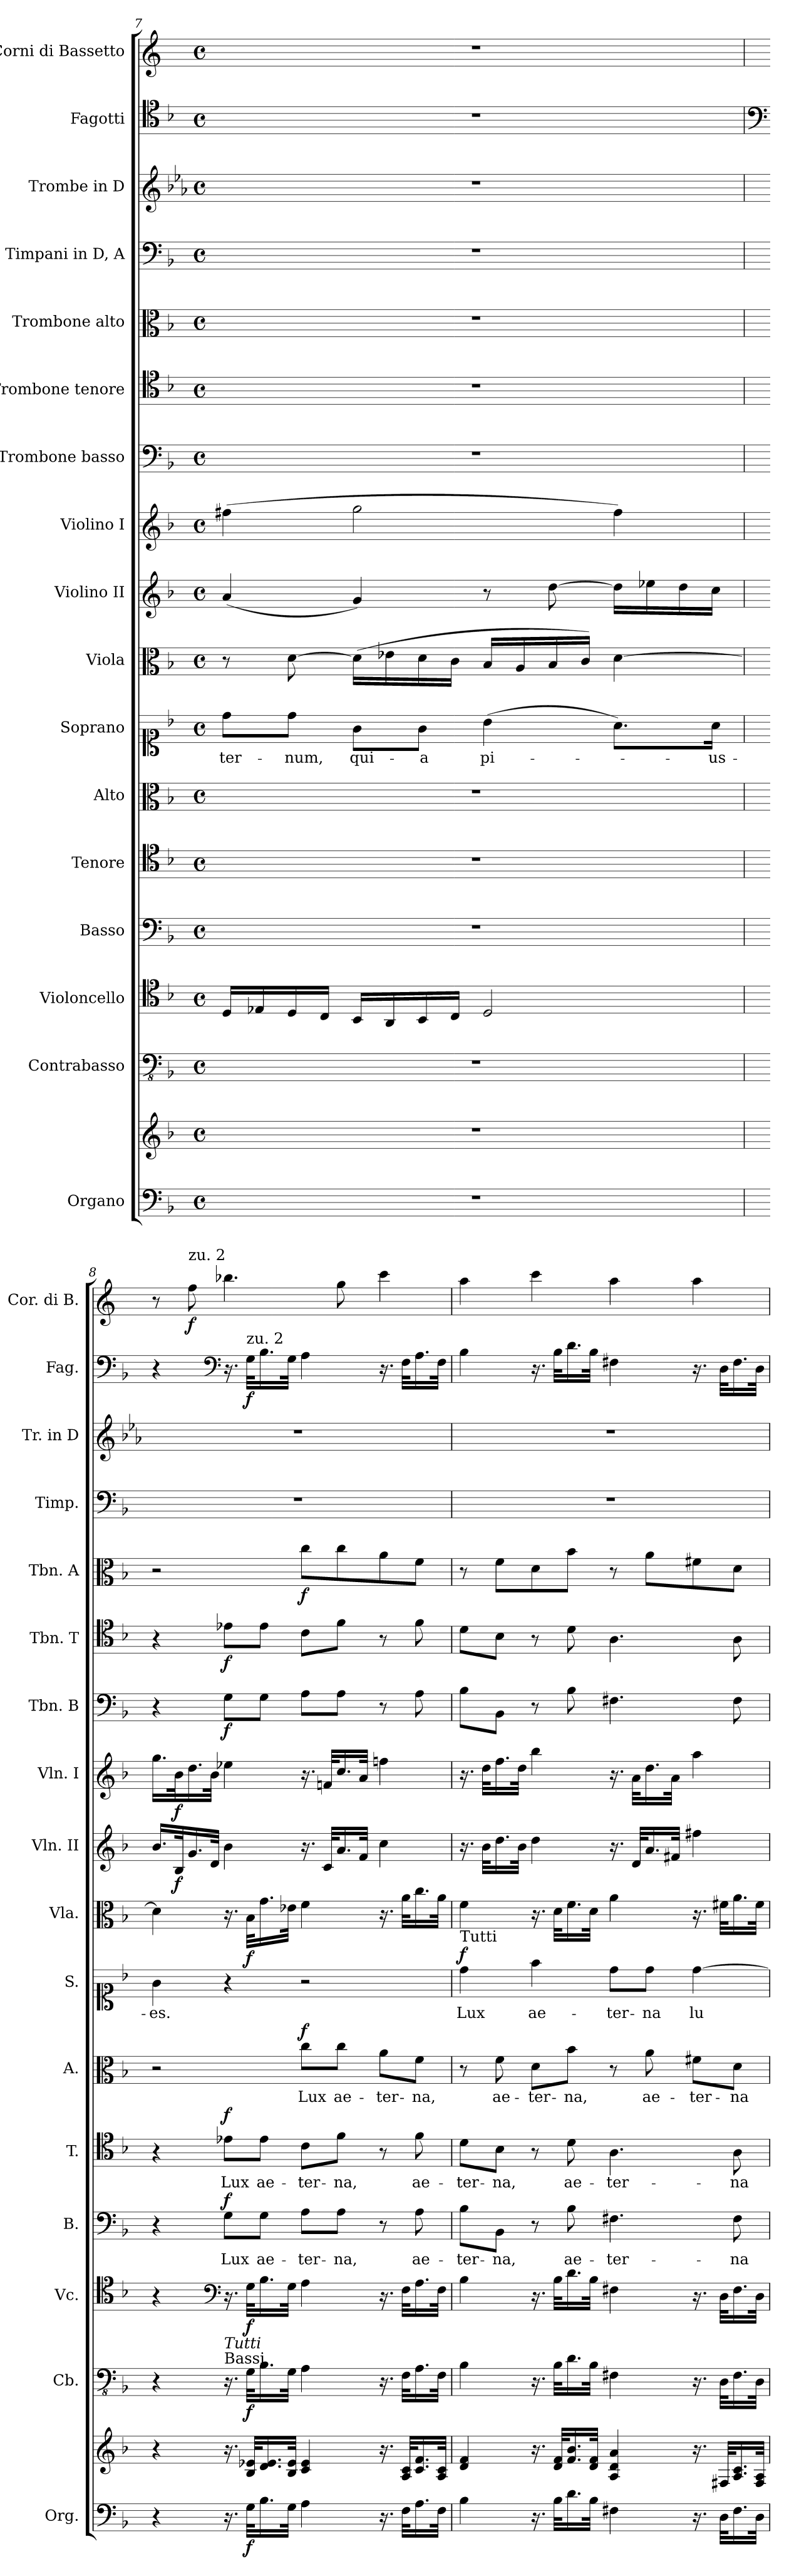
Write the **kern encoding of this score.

**kern	**kern	**dynam	**kern	**dynam	**kern	**dynam	**kern	**text	**dynam	**kern	**text	**dynam	**kern	**text	**dynam	**kern	**text	**dynam	**kern	**dynam	**kern	**dynam	**kern	**dynam	**kern	**dynam	**kern	**dynam	**kern	**dynam	**kern	**kern	**kern	**dynam	**kern	**dynam
*part17	*part17	*part17	*part16	*part16	*part15	*part15	*part14	*part14	*part14	*part13	*part13	*part13	*part12	*part12	*part12	*part11	*part11	*part11	*part10	*part10	*part9	*part9	*part8	*part8	*part7	*part7	*part6	*part6	*part5	*part5	*part4	*part3	*part2	*part2	*part1	*part1
*staff18	*staff17	*staff17/18	*staff16	*staff16	*staff15	*staff15	*staff14	*staff14	*staff14	*staff13	*staff13	*staff13	*staff12	*staff12	*staff12	*staff11	*staff11	*staff11	*staff10	*staff10	*staff9	*staff9	*staff8	*staff8	*staff7	*staff7	*staff6	*staff6	*staff5	*staff5	*staff4	*staff3	*staff2	*staff2	*staff1	*staff1
*I"Organo	*	*	*I"Contrabasso	*	*I"Violoncello	*	*I"Basso	*	*	*I"Tenore	*	*	*I"Alto	*	*	*I"Soprano	*	*	*I"Viola	*	*I"Violino II	*	*I"Violino I	*	*I"Trombone basso	*	*I"Trombone tenore	*	*I"Trombone alto	*	*I"Timpani in D, A	*I"Trombe in D	*I"Fagotti	*	*I"Corni di Bassetto	*
*I'Org.	*	*	*I'Cb.	*	*I'Vc.	*	*I'B.	*	*	*I'T.	*	*	*I'A.	*	*	*I'S.	*	*	*I'Vla.	*	*I'Vln. II	*	*I'Vln. I	*	*I'Tbn. B	*	*I'Tbn. T	*	*I'Tbn. A	*	*I'Timp.	*I'Tr. in D	*I'Fag.	*	*I'Cor. di B.	*
*clefF4	*clefG2	*	*clefFv4	*	*clefC4	*	*clefF4	*	*	*clefC4	*	*	*clefC3	*	*	*clefC1	*	*	*clefC3	*	*clefG2	*	*clefG2	*	*clefF4	*	*clefC4	*	*clefC3	*	*clefF4	*clefG2	*clefC4	*	*clefG2	*
*	*	*	*	*	*	*	*	*	*	*	*	*	*	*	*	*	*	*	*	*	*	*	*	*	*	*	*	*	*	*	*	*ITrd-1c-2	*	*	*ITrd4c7	*
*k[b-]	*k[b-]	*	*k[b-]	*	*k[b-]	*	*k[b-]	*	*	*k[b-]	*	*	*k[b-]	*	*	*k[b-]	*	*	*k[b-]	*	*k[b-]	*	*k[b-]	*	*k[b-]	*	*k[b-]	*	*k[b-]	*	*k[b-]	*k[b-]	*k[b-]	*	*k[b-]	*
*M4/4	*M4/4	*	*M4/4	*	*M4/4	*	*M4/4	*	*	*M4/4	*	*	*M4/4	*	*	*M4/4	*	*	*M4/4	*	*M4/4	*	*M4/4	*	*M4/4	*	*M4/4	*	*M4/4	*	*M4/4	*M4/4	*M4/4	*	*M4/4	*
*met(c)	*met(c)	*	*met(c)	*	*met(c)	*	*met(c)	*	*	*met(c)	*	*	*met(c)	*	*	*met(c)	*	*	*met(c)	*	*met(c)	*	*met(c)	*	*met(c)	*	*met(c)	*	*met(c)	*	*met(c)	*met(c)	*met(c)	*	*met(c)	*
=7	=7	=7	=7	=7	=7	=7	=7	=7	=7	=7	=7	=7	=7	=7	=7	=7	=7	=7	=7	=7	=7	=7	=7	=7	=7	=7	=7	=7	=7	=7	=7	=7	=7	=7	=7	=7
!	!	!	!	!	!	!	!	!	!	!	!	!	!	!	!	!	!LO:LY:b	!	!	!	!	!	!	!	!	!	!	!	!	!	!	!	!	!	!	!
1r	1r	.	1r	.	16D/LL	.	1r	.	.	1r	.	.	1r	.	.	8dd\L	-ter-	.	8r	.	(<4a/	.	(>4ff#X\	.	1r	.	1r	.	1r	.	1r	1r	1r	.	1r	.
.	.	.	.	.	16E-X/	.	.	.	.	.	.	.	.	.	.	.	.	.	.	.	.	.	.	.	.	.	.	.	.	.	.	.	.	.	.	.
!	!	!	!	!	!	!	!	!	!	!	!	!	!	!	!	!	!LO:LY:b	!	!	!	!	!	!	!	!	!	!	!	!	!	!	!	!	!	!	!
.	.	.	.	.	16D/	.	.	.	.	.	.	.	.	.	.	8dd\J	-num,	.	[8d\	.	.	.	.	.	.	.	.	.	.	.	.	.	.	.	.	.
.	.	.	.	.	16C/JJ	.	.	.	.	.	.	.	.	.	.	.	.	.	.	.	.	.	.	.	.	.	.	.	.	.	.	.	.	.	.	.
!	!	!	!	!	!	!	!	!	!	!	!	!	!	!	!	!	!LO:LY:b	!	!	!	!	!	!	!	!	!	!	!	!	!	!	!	!	!	!	!
.	.	.	.	.	16BB-/LL	.	.	.	.	.	.	.	.	.	.	8g\L	qui-	.	(>16d\LL]	.	4g/)	.	2gg\	.	.	.	.	.	.	.	.	.	.	.	.	.
.	.	.	.	.	16AA/	.	.	.	.	.	.	.	.	.	.	.	.	.	16e-X\	.	.	.	.	.	.	.	.	.	.	.	.	.	.	.	.	.
!	!	!	!	!	!	!	!	!	!	!	!	!	!	!	!	!	!LO:LY:b	!	!	!	!	!	!	!	!	!	!	!	!	!	!	!	!	!	!	!
.	.	.	.	.	16BB-/	.	.	.	.	.	.	.	.	.	.	8g\J	-a	.	16d\	.	.	.	.	.	.	.	.	.	.	.	.	.	.	.	.	.
.	.	.	.	.	16C/JJ	.	.	.	.	.	.	.	.	.	.	.	.	.	16c\JJ	.	.	.	.	.	.	.	.	.	.	.	.	.	.	.	.	.
!	!	!	!	!	!	!	!	!	!	!	!	!	!	!	!	!	!LO:LY:b	!	!	!	!	!	!	!	!	!	!	!	!	!	!	!	!	!	!	!
.	.	.	.	.	2D/	.	.	.	.	.	.	.	.	.	.	(>4b-\	pi-	.	16B-/LL	.	8r	.	.	.	.	.	.	.	.	.	.	.	.	.	.	.
.	.	.	.	.	.	.	.	.	.	.	.	.	.	.	.	.	.	.	16A/	.	.	.	.	.	.	.	.	.	.	.	.	.	.	.	.	.
.	.	.	.	.	.	.	.	.	.	.	.	.	.	.	.	.	.	.	16B-/	.	[8dd\	.	.	.	.	.	.	.	.	.	.	.	.	.	.	.
.	.	.	.	.	.	.	.	.	.	.	.	.	.	.	.	.	.	.	16c/JJ)	.	.	.	.	.	.	.	.	.	.	.	.	.	.	.	.	.
.	.	.	.	.	.	.	.	.	.	.	.	.	.	.	.	8.a\L)	.	.	[4d\	.	16dd\LL]	.	4ff#\)	.	.	.	.	.	.	.	.	.	.	.	.	.
.	.	.	.	.	.	.	.	.	.	.	.	.	.	.	.	.	.	.	.	.	16ee-X\	.	.	.	.	.	.	.	.	.	.	.	.	.	.	.
.	.	.	.	.	.	.	.	.	.	.	.	.	.	.	.	.	.	.	.	.	16dd\	.	.	.	.	.	.	.	.	.	.	.	.	.	.	.
!	!	!	!	!	!	!	!	!	!	!	!	!	!	!	!	!	!LO:LY:b	!	!	!	!	!	!	!	!	!	!	!	!	!	!	!	!	!	!	!
.	.	.	.	.	.	.	.	.	.	.	.	.	.	.	.	16a\Jk	-us-	.	.	.	16cc\JJ	.	.	.	.	.	.	.	.	.	.	.	.	.	.	.
!!LO:PB:g=z
=8	=8	=8	=8	=8	=8	=8	=8	=8	=8	=8	=8	=8	=8	=8	=8	=8	=8	=8	=8	=8	=8	=8	=8	=8	=8	=8	=8	=8	=8	=8	=8	=8	=8	=8	=8	=8
*	*	*	*	*	*	*	*	*	*	*	*	*	*	*	*	*	*	*	*	*	*	*	*	*	*	*	*	*	*	*	*	*	*clefF4	*	*	*
!	!	!	!	!	!	!	!	!	!	!	!	!	!	!	!	!	!LO:LY:b	!	!	!	!	!	!	!	!	!	!	!	!	!	!	!	!	!	!	!
4r	4r	.	4r	.	4r	.	4r	.	.	4r	.	.	2r	.	.	4g\	-es.	.	4d\]	.	16.b-/LL	.	16.gg\LL	.	4r	.	4r	.	2r	.	1r	1r	4r	.	8r	.
!	!	!	!	!	!	!	!	!	!	!	!	!	!	!	!	!	!	!	!	!	!	!LO:DY:b	!	!LO:DY:b	!	!	!	!	!	!	!	!	!	!	!	!
.	.	.	.	.	.	.	.	.	.	.	.	.	.	.	.	.	.	.	.	.	32B-/K	f	32b-\K	f	.	.	.	.	.	.	.	.	.	.	.	.
!	!	!	!	!	!	!	!	!	!	!	!	!	!	!	!	!	!	!	!	!	!	!	!	!	!	!	!	!	!	!	!	!	!	!	!LO:TX:a:t=zu. 2	!
!	!	!	!	!	!	!	!	!	!	!	!	!	!	!	!	!	!	!	!	!	!	!	!	!	!	!	!	!	!	!	!	!	!	!	!	!LO:DY:b
.	.	.	.	.	.	.	.	.	.	.	.	.	.	.	.	.	.	.	.	.	16.g/	.	16.dd\	.	.	.	.	.	.	.	.	.	.	.	8b-\	f
.	.	.	.	.	.	.	.	.	.	.	.	.	.	.	.	.	.	.	.	.	32d/JJk	.	32b-\JJk	.	.	.	.	.	.	.	.	.	.	.	.	.
*	*	*	*	*	*clefF4	*	*	*	*	*	*	*	*	*	*	*	*	*	*	*	*	*	*	*	*	*	*	*	*	*	*	*	*clefF4	*	*	*
!	!	!	!	!	!LO:TX:b:i:t=Tutti	!	!	!	!	!	!	!	!	!	!	!	!	!	!	!	!	!	!	!	!	!	!	!	!	!	!	!	!	!	!	!
!	!	!	!	!	!LO:TX:b:t=Bassi	!	!	!	!	!	!	!	!	!	!	!	!	!	!	!	!	!	!	!	!	!	!	!	!	!	!	!	!	!	!	!
!	!	!	!	!	!	!	!	!LO:LY:b	!LO:DY:a	!	!LO:LY:b	!LO:DY:a	!	!	!	!	!	!	!	!	!	!	!	!	!	!LO:DY:b	!	!LO:DY:b	!	!	!	!	!	!	!	!
16.r	16.r	.	16.r	.	16.r	.	8G\L	Lux	f	8e-X\L	Lux	f	.	.	.	4r	.	.	16.r	.	4b-\	.	4ee-X\	.	8G\L	f	8e-X\L	f	.	.	.	.	16.r	.	4.ee-X\	.
!	!	!	!	!	!	!	!	!	!	!	!	!	!	!	!	!	!	!	!	!	!	!	!	!	!	!	!	!	!	!	!	!	!LO:TX:a:t=zu. 2	!	!	!
!	!	!LO:DY:b=2	!	!LO:DY:b	!	!LO:DY:b	!	!	!	!	!	!	!	!	!	!	!	!	!	!LO:DY:b	!	!	!	!	!	!	!	!	!	!	!	!	!	!LO:DY:b	!	!
32G\KLL	32B-/ 32e-X/KLL	f	32GG\KLL	f	32G\KLL	f	.	.	.	.	.	.	.	.	.	.	.	.	32B-\KLL	f	.	.	.	.	.	.	.	.	.	.	.	.	32G\KLL	f	.	.
!	!	!	!	!	!	!	!	!LO:LY:b	!	!	!LO:LY:b	!	!	!	!	!	!	!	!	!	!	!	!	!	!	!	!	!	!	!	!	!	!	!	!	!
16.B-\	16.d/ 16.e-/	.	16.BB-\	.	16.B-\	.	8G\J	ae-	.	8e-\J	ae-	.	.	.	.	.	.	.	16.g\	.	.	.	.	.	8G\J	.	8e-\J	.	.	.	.	.	16.B-\	.	.	.
32G\JJk	32B-/ 32e-/JJk	.	32GG\JJk	.	32G\JJk	.	.	.	.	.	.	.	.	.	.	.	.	.	32e-X\JJk	.	.	.	.	.	.	.	.	.	.	.	.	.	32G\JJk	.	.	.
!	!	!	!	!	!	!	!	!LO:LY:b	!	!	!LO:LY:b	!	!	!LO:LY:b	!LO:DY:a	!	!	!	!	!	!	!	!	!	!	!	!	!	!	!LO:DY:b	!	!	!	!	!	!
4A\	4c/ 4e-/	.	4AA\	.	4A\	.	8A\L	-ter-	.	8c\L	-ter-	.	8cc\L	Lux	f	2r	.	.	4f\	.	16.r	.	16.r	.	8A\L	.	8c\L	.	8cc\L	f	.	.	4A\	.	.	.
.	.	.	.	.	.	.	.	.	.	.	.	.	.	.	.	.	.	.	.	.	32c/KLL	.	32fn/KLL	.	.	.	.	.	.	.	.	.	.	.	.	.
!	!	!	!	!	!	!	!	!LO:LY:b	!	!	!LO:LY:b	!	!	!LO:LY:b	!	!	!	!	!	!	!	!	!	!	!	!	!	!	!	!	!	!	!	!	!	!
.	.	.	.	.	.	.	8A\J	-na,	.	8f\J	-na,	.	8cc\J	ae-	.	.	.	.	.	.	16.a/	.	16.cc/	.	8A\J	.	8f\J	.	8cc\	.	.	.	.	.	8cc\	.
.	.	.	.	.	.	.	.	.	.	.	.	.	.	.	.	.	.	.	.	.	32f/JJk	.	32a/JJk	.	.	.	.	.	.	.	.	.	.	.	.	.
!	!	!	!	!	!	!	!	!	!	!	!	!	!	!LO:LY:b	!	!	!	!	!	!	!	!	!	!	!	!	!	!	!	!	!	!	!	!	!	!
16.r	16.r	.	16.r	.	16.r	.	8r	.	.	8r	.	.	8a\L	-ter-	.	.	.	.	16.r	.	4cc\	.	4ffn\	.	8r	.	8r	.	8a\	.	.	.	16.r	.	4ff\	.
32F\KLL	32A/ 32c/KLL	.	32FF\KLL	.	32F\KLL	.	.	.	.	.	.	.	.	.	.	.	.	.	32a\KLL	.	.	.	.	.	.	.	.	.	.	.	.	.	32F\KLL	.	.	.
!	!	!	!	!	!	!	!	!LO:LY:b	!	!	!LO:LY:b	!LO:DY:a	!	!LO:LY:b	!LO:DY:a	!	!	!	!	!	!	!	!	!	!	!	!	!	!	!	!	!	!	!	!	!
16.A\	16.c/ 16.f/	.	16.AA\	.	16.A\	.	8A\	ae-	.	8f\	ae-	other-dynamics	8f\J	-na,	other-dynamics	.	.	.	16.cc\	.	.	.	.	.	8A\	.	8f\	.	8f\J	.	.	.	16.A\	.	.	.
32F\JJk	32A/ 32c/JJk	.	32FF\JJk	.	32F\JJk	.	.	.	.	.	.	.	.	.	.	.	.	.	32a\JJk	.	.	.	.	.	.	.	.	.	.	.	.	.	32F\JJk	.	.	.
=9	=9	=9	=9	=9	=9	=9	=9	=9	=9	=9	=9	=9	=9	=9	=9	=9	=9	=9	=9	=9	=9	=9	=9	=9	=9	=9	=9	=9	=9	=9	=9	=9	=9	=9	=9	=9
!	!	!	!	!	!	!	!	!	!	!	!	!	!	!	!	!LO:TX:a:t=Tutti	!	!	!	!	!	!	!	!	!	!	!	!	!	!	!	!	!	!	!	!
!	!	!	!	!	!	!	!	!LO:LY:b	!	!	!LO:LY:b	!	!	!	!	!	!LO:LY:b	!LO:DY:a	!	!	!	!	!	!	!	!	!	!	!	!	!	!	!	!	!	!
4B-\	4d/ 4f/	.	4BB-\	.	4B-\	.	8B-\L	-ter-	.	8d\L	-ter-	.	8r	.	.	4dd\	Lux	f	4f\	.	16.r	.	16.r	.	8B-\L	.	8d\L	.	8r	.	1r	1r	4B-\	.	4dd\	.
.	.	.	.	.	.	.	.	.	.	.	.	.	.	.	.	.	.	.	.	.	32b-\KLL	.	32dd\KLL	.	.	.	.	.	.	.	.	.	.	.	.	.
!	!	!	!	!	!	!	!	!LO:LY:b	!	!	!LO:LY:b	!	!	!LO:LY:b	!	!	!	!	!	!	!	!	!	!	!	!	!	!	!	!	!	!	!	!	!	!
.	.	.	.	.	.	.	8BB-\J	-na,	.	8B-\J	-na,	.	8f\	ae-	.	.	.	.	.	.	16.dd\	.	16.ff\	.	8BB-\J	.	8B-\J	.	8f\L	.	.	.	.	.	.	.
.	.	.	.	.	.	.	.	.	.	.	.	.	.	.	.	.	.	.	.	.	32b-\JJk	.	32dd\JJk	.	.	.	.	.	.	.	.	.	.	.	.	.
!	!	!	!	!	!	!	!	!	!	!	!	!	!	!LO:LY:b	!	!	!LO:LY:b	!	!	!	!	!	!	!	!	!	!	!	!	!	!	!	!	!	!	!
16.r	16.r	.	16.r	.	16.r	.	8r	.	.	8r	.	.	8d\L	-ter-	.	4ff\	ae-	.	16.r	.	4dd\	.	4bb-\	.	8r	.	8r	.	8d\	.	.	.	16.r	.	4ff\	.
32B-\KLL	32d/ 32f/KLL	.	32BB-\KLL	.	32B-\KLL	.	.	.	.	.	.	.	.	.	.	.	.	.	32d\KLL	.	.	.	.	.	.	.	.	.	.	.	.	.	32B-\KLL	.	.	.
!	!	!	!	!	!	!	!	!LO:LY:b	!	!	!LO:LY:b	!	!	!LO:LY:b	!	!	!	!	!	!	!	!	!	!	!	!	!	!	!	!	!	!	!	!	!	!
16.d\	16.f/ 16.b-/	.	16.D\	.	16.d\	.	8B-\	ae-	.	8d\	ae-	.	8b-\J	-na,	.	.	.	.	16.f\	.	.	.	.	.	8B-\	.	8d\	.	8b-\J	.	.	.	16.d\	.	.	.
32B-\JJk	32d/ 32f/JJk	.	32BB-\JJk	.	32B-\JJk	.	.	.	.	.	.	.	.	.	.	.	.	.	32d\JJk	.	.	.	.	.	.	.	.	.	.	.	.	.	32B-\JJk	.	.	.
!	!	!	!	!	!	!	!	!LO:LY:b	!	!	!LO:LY:b	!	!	!	!	!	!LO:LY:b	!	!	!	!	!	!	!	!	!	!	!	!	!	!	!	!	!	!	!
4F#X\	4A/ 4d/ 4a/	.	4FF#X\	.	4F#X\	.	4.F#X\	-ter-	.	4.A\	-ter-	.	8r	.	.	8dd\L	-ter-	.	4a\	.	16.r	.	16.r	.	4.F#X\	.	4.A\	.	8r	.	.	.	4F#X\	.	4dd\	.
.	.	.	.	.	.	.	.	.	.	.	.	.	.	.	.	.	.	.	.	.	32d/KLL	.	32a\KLL	.	.	.	.	.	.	.	.	.	.	.	.	.
!	!	!	!	!	!	!	!	!	!	!	!	!	!	!LO:LY:b	!	!	!LO:LY:b	!	!	!	!	!	!	!	!	!	!	!	!	!	!	!	!	!	!	!
.	.	.	.	.	.	.	.	.	.	.	.	.	8a\	ae-	.	8dd\J	-na	.	.	.	16.a/	.	16.dd\	.	.	.	.	.	8a\L	.	.	.	.	.	.	.
.	.	.	.	.	.	.	.	.	.	.	.	.	.	.	.	.	.	.	.	.	32f#X/JJk	.	32a\JJk	.	.	.	.	.	.	.	.	.	.	.	.	.
!	!	!	!	!	!	!	!	!	!	!	!	!	!	!LO:LY:b	!	!	!LO:LY:b	!	!	!	!	!	!	!	!	!	!	!	!	!	!	!	!	!	!	!
16.r	16.r	.	16.r	.	16.r	.	.	.	.	.	.	.	8f#X\L	-ter-	.	[4dd\	lu-	.	16.r	.	4ff#X\	.	4aa\	.	.	.	.	.	8f#X\	.	.	.	16.r	.	4dd\	.
32D\KLL	32F#X/KLL	.	32DD\KLL	.	32D\KLL	.	.	.	.	.	.	.	.	.	.	.	.	.	32f#X\KLL	.	.	.	.	.	.	.	.	.	.	.	.	.	32D\KLL	.	.	.
!	!	!	!	!	!	!	!	!LO:LY:b	!	!	!LO:LY:b	!	!	!LO:LY:b	!	!	!	!	!	!	!	!	!	!	!	!	!	!	!	!	!	!	!	!	!	!
16.F#\	16.A/ 16.c/	.	16.FF#\	.	16.F#\	.	8F#\	-na	.	8A\	-na	.	8d\J	-na	.	.	.	.	16.a\	.	.	.	.	.	8F#\	.	8A\	.	8d\J	.	.	.	16.F#\	.	.	.
32D\JJk	32F#/ 32A/JJk	.	32DD\JJk	.	32D\JJk	.	.	.	.	.	.	.	.	.	.	.	.	.	32f#\JJk	.	.	.	.	.	.	.	.	.	.	.	.	.	32D\JJk	.	.	.
=	=	=	=	=	=	=	=	=	=	=	=	=	=	=	=	=	=	=	=	=	=	=	=	=	=	=	=	=	=	=	=	=	=	=	=	=
*-	*-	*-	*-	*-	*-	*-	*-	*-	*-	*-	*-	*-	*-	*-	*-	*-	*-	*-	*-	*-	*-	*-	*-	*-	*-	*-	*-	*-	*-	*-	*-	*-	*-	*-	*-	*-
